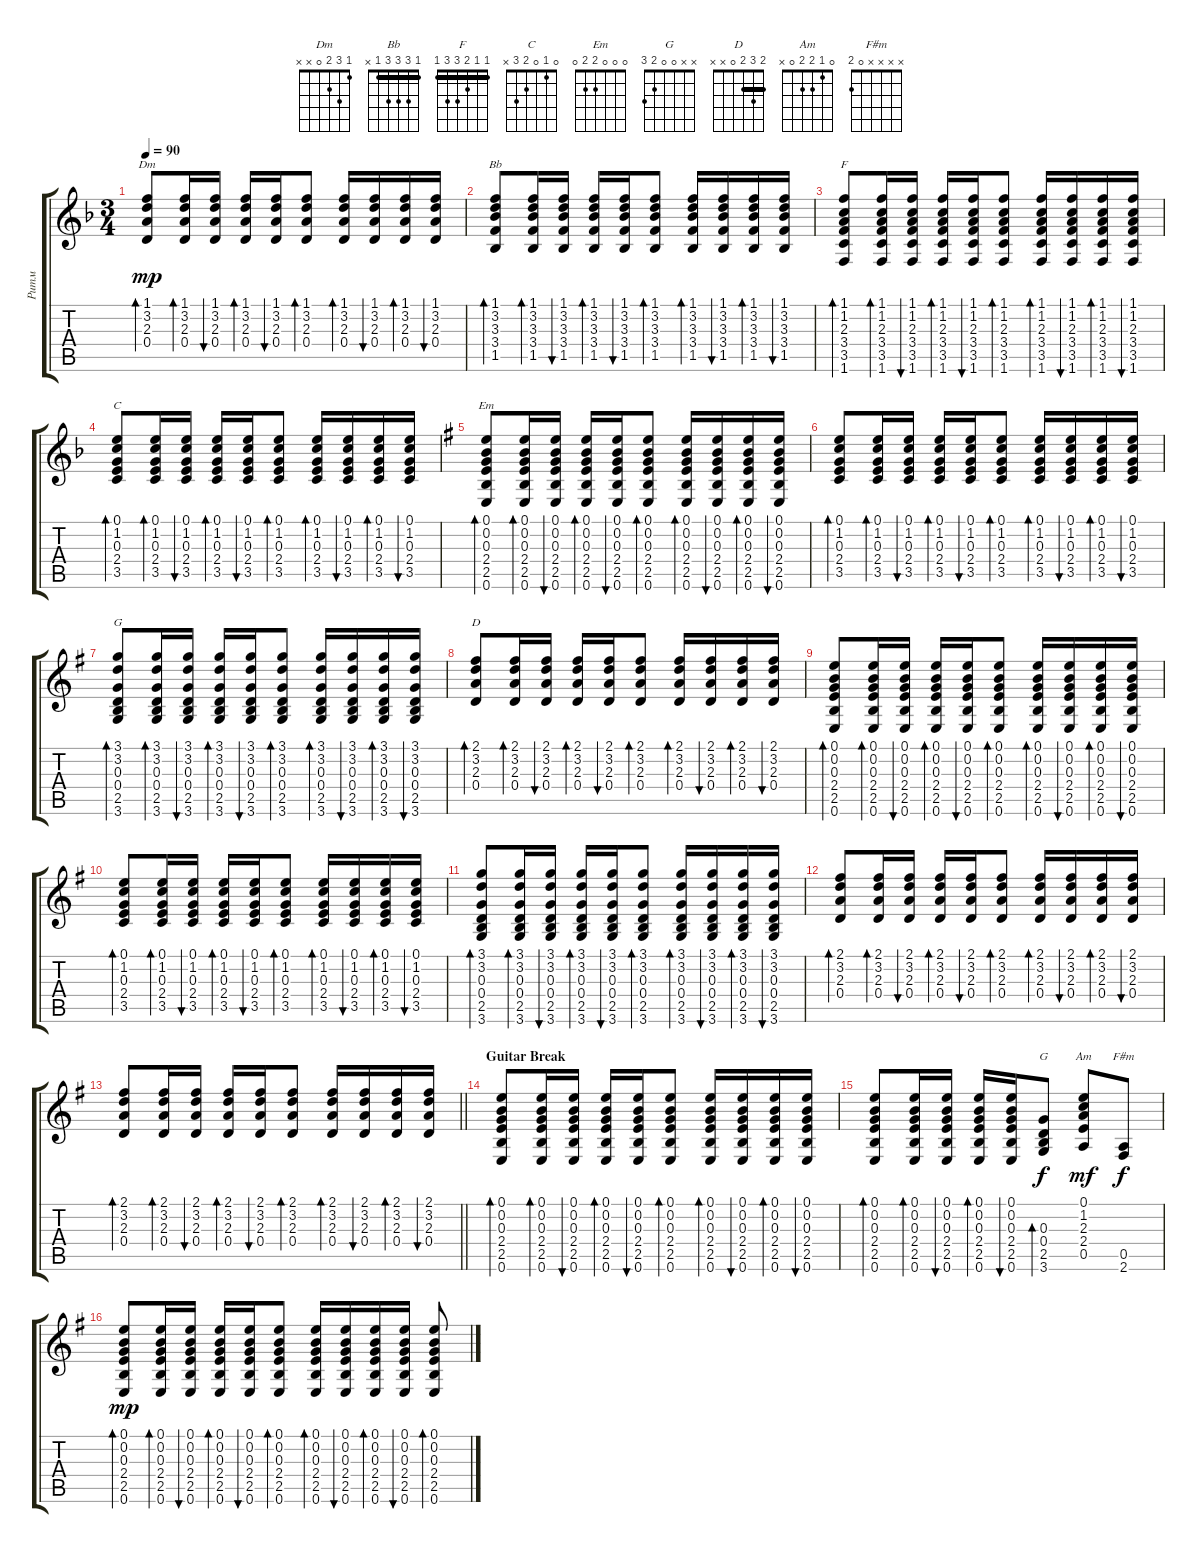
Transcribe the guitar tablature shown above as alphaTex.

\track ("Ритм" "Ритм") {instrument acousticguitarsteel}
\staff {score tabs}
\tuning (E4 B3 G3 D3 A2 E2) {hide}
\chord ("Dm" 1 3 2 0 x x)
\chord ("Bb" 1 3 3 3 1 x) {barre 1}
\chord ("F" 1 1 2 3 3 1) {barre 1}
\chord ("C" 0 1 0 2 3 x)
\chord ("Em" 0 0 0 2 2 0)
\chord ("G" 3 3 0 0 2 3) {barre 3}
\chord ("D" 2 3 2 0 x x) {barre 2}
\chord ("G" x x 0 0 2 3)
\chord ("Am" 0 1 2 2 0 x)
\chord ("F#m" x x x x 0 2)
\ts (3 4)
\tempo 90
\clef g2
\ks dminor
(1.1 3.2 2.3 0.4).8{bd 30 ch "Dm" dy mp} (1.1 3.2 2.3 0.4).16{bd 30} (1.1 3.2 2.3 0.4).16{bu 30} (1.1 3.2 2.3 0.4).16{bd 30} (1.1 3.2 2.3 0.4).16{bu 30} (1.1 3.2 2.3 0.4).8{bd 30} (1.1 3.2 2.3 0.4).16{bd 30} (1.1 3.2 2.3 0.4).16{bu 30} (1.1 3.2 2.3 0.4).16{bd 30} (1.1 3.2 2.3 0.4).16{bu 30} |
(1.1 3.2 3.3 3.4 1.5).8{bd 30 ch "Bb"} (1.1 3.2 3.3 3.4 1.5).16{bd 30} (1.1 3.2 3.3 3.4 1.5).16{bu 30} (1.1 3.2 3.3 3.4 1.5).16{bd 30} (1.1 3.2 3.3 3.4 1.5).16{bu 30} (1.1 3.2 3.3 3.4 1.5).8{bd 30} (1.1 3.2 3.3 3.4 1.5).16{bd 30} (1.1 3.2 3.3 3.4 1.5).16{bu 30} (1.1 3.2 3.3 3.4 1.5).16{bd 30} (1.1 3.2 3.3 3.4 1.5).16{bu 30} |
(1.1 1.2 2.3 3.4 3.5 1.6).8{bd 30 ch "F"} (1.1 1.2 2.3 3.4 3.5 1.6).16{bd 30} (1.1 1.2 2.3 3.4 3.5 1.6).16{bu 30} (1.1 1.2 2.3 3.4 3.5 1.6).16{bd 30} (1.1 1.2 2.3 3.4 3.5 1.6).16{bu 30} (1.1 1.2 2.3 3.4 3.5 1.6).8{bd 30} (1.1 1.2 2.3 3.4 3.5 1.6).16{bd 30} (1.1 1.2 2.3 3.4 3.5 1.6).16{bu 30} (1.1 1.2 2.3 3.4 3.5 1.6).16{bd 30} (1.1 1.2 2.3 3.4 3.5 1.6).16{bu 30} |
(0.1 1.2 0.3 2.4 3.5).8{bd 30 ch "C"} (0.1 1.2 0.3 2.4 3.5).16{bd 30} (0.1 1.2 0.3 2.4 3.5).16{bu 30} (0.1 1.2 0.3 2.4 3.5).16{bd 30} (0.1 1.2 0.3 2.4 3.5).16{bu 30} (0.1 1.2 0.3 2.4 3.5).8{bd 30} (0.1 1.2 0.3 2.4 3.5).16{bd 30} (0.1 1.2 0.3 2.4 3.5).16{bu 30} (0.1 1.2 0.3 2.4 3.5).16{bd 30} (0.1 1.2 0.3 2.4 3.5).16{bu 30} |
\ks eminor
(0.1 0.2 0.3 2.4 2.5 0.6).8{bd 30 ch "Em"} (0.1 0.2 0.3 2.4 2.5 0.6).16{bd 30} (0.1 0.2 0.3 2.4 2.5 0.6).16{bu 30} (0.1 0.2 0.3 2.4 2.5 0.6).16{bd 30} (0.1 0.2 0.3 2.4 2.5 0.6).16{bu 30} (0.1 0.2 0.3 2.4 2.5 0.6).8{bd 30} (0.1 0.2 0.3 2.4 2.5 0.6).16{bd 30} (0.1 0.2 0.3 2.4 2.5 0.6).16{bu 30} (0.1 0.2 0.3 2.4 2.5 0.6).16{bd 30} (0.1 0.2 0.3 2.4 2.5 0.6).16{bu 30} |
(0.1 1.2 0.3 2.4 3.5).8{bd 30} (0.1 1.2 0.3 2.4 3.5).16{bd 30} (0.1 1.2 0.3 2.4 3.5).16{bu 30} (0.1 1.2 0.3 2.4 3.5).16{bd 30} (0.1 1.2 0.3 2.4 3.5).16{bu 30} (0.1 1.2 0.3 2.4 3.5).8{bd 30} (0.1 1.2 0.3 2.4 3.5).16{bd 30} (0.1 1.2 0.3 2.4 3.5).16{bu 30} (0.1 1.2 0.3 2.4 3.5).16{bd 30} (0.1 1.2 0.3 2.4 3.5).16{bu 30} |
(3.1 3.2 0.3 0.4 2.5 3.6).8{bd 30 ch "G"} (3.1 3.2 0.3 0.4 2.5 3.6).16{bd 30} (3.1 3.2 0.3 0.4 2.5 3.6).16{bu 30} (3.1 3.2 0.3 0.4 2.5 3.6).16{bd 30} (3.1 3.2 0.3 0.4 2.5 3.6).16{bu 30} (3.1 3.2 0.3 0.4 2.5 3.6).8{bd 30} (3.1 3.2 0.3 0.4 2.5 3.6).16{bd 30} (3.1 3.2 0.3 0.4 2.5 3.6).16{bu 30} (3.1 3.2 0.3 0.4 2.5 3.6).16{bd 30} (3.1 3.2 0.3 0.4 2.5 3.6).16{bu 30} |
(2.1 3.2 2.3 0.4).8{bd 30 ch "D"} (2.1 3.2 2.3 0.4).16{bd 30} (2.1 3.2 2.3 0.4).16{bu 30} (2.1 3.2 2.3 0.4).16{bd 30} (2.1 3.2 2.3 0.4).16{bu 30} (2.1 3.2 2.3 0.4).8{bd 30} (2.1 3.2 2.3 0.4).16{bd 30} (2.1 3.2 2.3 0.4).16{bu 30} (2.1 3.2 2.3 0.4).16{bd 30} (2.1 3.2 2.3 0.4).16{bu 30} |
(0.1 0.2 0.3 2.4 2.5 0.6).8{bd 30} (0.1 0.2 0.3 2.4 2.5 0.6).16{bd 30} (0.1 0.2 0.3 2.4 2.5 0.6).16{bu 30} (0.1 0.2 0.3 2.4 2.5 0.6).16{bd 30} (0.1 0.2 0.3 2.4 2.5 0.6).16{bu 30} (0.1 0.2 0.3 2.4 2.5 0.6).8{bd 30} (0.1 0.2 0.3 2.4 2.5 0.6).16{bd 30} (0.1 0.2 0.3 2.4 2.5 0.6).16{bu 30} (0.1 0.2 0.3 2.4 2.5 0.6).16{bd 30} (0.1 0.2 0.3 2.4 2.5 0.6).16{bu 30} |
(0.1 1.2 0.3 2.4 3.5).8{bd 30} (0.1 1.2 0.3 2.4 3.5).16{bd 30} (0.1 1.2 0.3 2.4 3.5).16{bu 30} (0.1 1.2 0.3 2.4 3.5).16{bd 30} (0.1 1.2 0.3 2.4 3.5).16{bu 30} (0.1 1.2 0.3 2.4 3.5).8{bd 30} (0.1 1.2 0.3 2.4 3.5).16{bd 30} (0.1 1.2 0.3 2.4 3.5).16{bu 30} (0.1 1.2 0.3 2.4 3.5).16{bd 30} (0.1 1.2 0.3 2.4 3.5).16{bu 30} |
(3.1 3.2 0.3 0.4 2.5 3.6).8{bd 30} (3.1 3.2 0.3 0.4 2.5 3.6).16{bd 30} (3.1 3.2 0.3 0.4 2.5 3.6).16{bu 30} (3.1 3.2 0.3 0.4 2.5 3.6).16{bd 30} (3.1 3.2 0.3 0.4 2.5 3.6).16{bu 30} (3.1 3.2 0.3 0.4 2.5 3.6).8{bd 30} (3.1 3.2 0.3 0.4 2.5 3.6).16{bd 30} (3.1 3.2 0.3 0.4 2.5 3.6).16{bu 30} (3.1 3.2 0.3 0.4 2.5 3.6).16{bd 30} (3.1 3.2 0.3 0.4 2.5 3.6).16{bu 30} |
(2.1 3.2 2.3 0.4).8{bd 30} (2.1 3.2 2.3 0.4).16{bd 30} (2.1 3.2 2.3 0.4).16{bu 30} (2.1 3.2 2.3 0.4).16{bd 30} (2.1 3.2 2.3 0.4).16{bu 30} (2.1 3.2 2.3 0.4).8{bd 30} (2.1 3.2 2.3 0.4).16{bd 30} (2.1 3.2 2.3 0.4).16{bu 30} (2.1 3.2 2.3 0.4).16{bd 30} (2.1 3.2 2.3 0.4).16{bu 30} |
\barLineRight lightlight
(2.1 3.2 2.3 0.4).8{bd 30} (2.1 3.2 2.3 0.4).16{bd 30} (2.1 3.2 2.3 0.4).16{bu 30} (2.1 3.2 2.3 0.4).16{bd 30} (2.1 3.2 2.3 0.4).16{bu 30} (2.1 3.2 2.3 0.4).8{bd 30} (2.1 3.2 2.3 0.4).16{bd 30} (2.1 3.2 2.3 0.4).16{bu 30} (2.1 3.2 2.3 0.4).16{bd 30} (2.1 3.2 2.3 0.4).16{bu 30} |
\section ("" "Guitar Break")
(0.1 0.2 0.3 2.4 2.5 0.6).8{bd 30} (0.1 0.2 0.3 2.4 2.5 0.6).16{bd 30} (0.1 0.2 0.3 2.4 2.5 0.6).16{bu 30} (0.1 0.2 0.3 2.4 2.5 0.6).16{bd 30} (0.1 0.2 0.3 2.4 2.5 0.6).16{bu 30} (0.1 0.2 0.3 2.4 2.5 0.6).8{bd 30} (0.1 0.2 0.3 2.4 2.5 0.6).16{bd 30} (0.1 0.2 0.3 2.4 2.5 0.6).16{bu 30} (0.1 0.2 0.3 2.4 2.5 0.6).16{bd 30} (0.1 0.2 0.3 2.4 2.5 0.6).16{bu 30} |
(0.1 0.2 0.3 2.4 2.5 0.6).8{bd 30} (0.1 0.2 0.3 2.4 2.5 0.6).16{bd 30} (0.1 0.2 0.3 2.4 2.5 0.6).16{bu 30} (0.1 0.2 0.3 2.4 2.5 0.6).16{bd 30} (0.1 0.2 0.3 2.4 2.5 0.6).16{bu 30} (0.3 0.4 2.5 3.6).8{bd 30 ch "G" dy f} (0.1 1.2 2.3 2.4 0.5).8{ch "Am" dy mf} (0.5 2.6).8{ch "F#m" dy f} |
(0.1 0.2 0.3 2.4 2.5 0.6).8{bd 30 dy mp} (0.1 0.2 0.3 2.4 2.5 0.6).16{bd 30} (0.1 0.2 0.3 2.4 2.5 0.6).16{bu 30} (0.1 0.2 0.3 2.4 2.5 0.6).16{bd 30} (0.1 0.2 0.3 2.4 2.5 0.6).16{bu 30} (0.1 0.2 0.3 2.4 2.5 0.6).8{bd 30} (0.1 0.2 0.3 2.4 2.5 0.6).16{bd 30} (0.1 0.2 0.3 2.4 2.5 0.6).16{bu 30} (0.1 0.2 0.3 2.4 2.5 0.6).16{bd 30} (0.1 0.2 0.3 2.4 2.5 0.6).16{bu 30} (0.1 0.2 0.3 2.4 2.5 0.6).8{bd 30}
